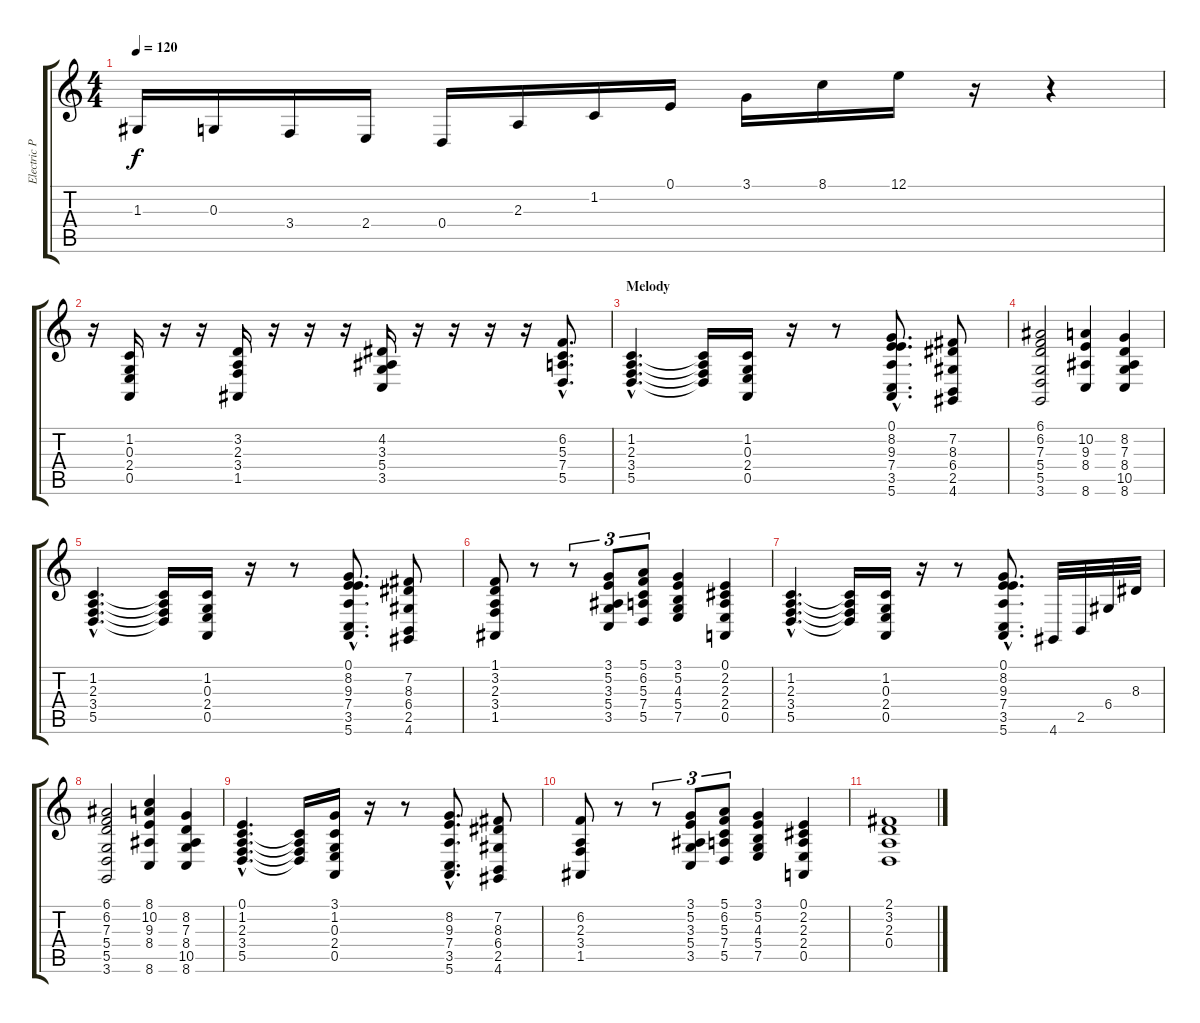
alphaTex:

\track ("Electric Piano" "Electric P") {instrument electricpiano1}
\staff {score tabs}
\tuning (E4 B3 G3 D3 A2 E2) {hide}
\ts (4 4)
\tempo 120
\clef g2
\ks c
1.3.16{dy f} 0.3.16 3.4.16 2.4.16 0.4.16 2.3.16 1.2.16 0.1.16 3.1.16 8.1.16 12.1.16 r.16 r.4 |
r.16 (1.2 0.3 2.4 0.5).16 r.16 r.16 (3.2 2.3 3.4 1.5).16 r.16 r.16 r.16 (4.2 3.3 5.4 3.5).16 r.16 r.16 r.16 r.16 (6.2{hac} 5.3{hac} 7.4{hac} 5.5{hac}).8{d} |
\section ("" "Melody")
(1.2{hac} 2.3{hac} 3.4{hac} 5.5{hac}).4{d} (1.2{t} 2.3{t} 3.4{t} 5.5{t}).16 (1.2 0.3 2.4 0.5).16 r.16 r.8 (0.1{hac} 8.2{hac} 9.3{hac} 7.4{hac} 3.5{hac} 5.6{hac}).8{d} (7.2 8.3 6.4 2.5 4.6).8 |
(6.1 6.2 7.3 5.4 5.5 3.6).2 (10.2 9.3 8.4 8.6).4 (8.2 7.3 8.4 10.5 8.6).4 |
(1.2{hac} 2.3{hac} 3.4{hac} 5.5{hac}).4{d} (1.2{t} 2.3{t} 3.4{t} 5.5{t}).16 (1.2 0.3 2.4 0.5).16 r.16 r.8 (0.1{hac} 8.2{hac} 9.3{hac} 7.4{hac} 3.5{hac} 5.6{hac}).8{d} (7.2 8.3 6.4 2.5 4.6).8 |
(1.1 3.2 2.3 3.4 1.5).8 r.8 r.8{tu (3 2)} (3.1 5.2 3.3 5.4 3.5).8{tu (3 2)} (5.1 6.2 5.3 7.4 5.5).8{tu (3 2)} (3.1 5.2 4.3 5.4 7.5).4 (0.1 2.2 2.3 2.4 0.5).4 |
(1.2{hac} 2.3{hac} 3.4{hac} 5.5{hac}).4{d} (1.2{t} 2.3{t} 3.4{t} 5.5{t}).16 (1.2 0.3 2.4 0.5).16 r.16 r.8 (0.1{hac} 8.2{hac} 9.3{hac} 7.4{hac} 3.5{hac} 5.6{hac}).8{d} 4.6.32 2.5.32 6.4.32 8.3.32 |
(6.1 6.2 7.3 5.4 5.5 3.6).2 (8.1 10.2 9.3 8.4 8.6).4 (8.2 7.3 8.4 10.5 8.6).4 |
(0.1{hac} 1.2{hac} 2.3{hac} 3.4{hac} 5.5{hac}).4{d} (1.2{t} 2.3{t} 3.4{t} 5.5{t}).16 (3.1 1.2 0.3 2.4 0.5).16 r.16 r.8 (8.2{hac} 9.3{hac} 7.4{hac} 3.5{hac} 5.6{hac}).8{d} (7.2 8.3 6.4 2.5 4.6).8 |
(6.2 2.3 3.4 1.5).8 r.8 r.8{tu (3 2)} (3.1 5.2 3.3 5.4 3.5).8{tu (3 2)} (5.1 6.2 5.3 7.4 5.5).8{tu (3 2)} (3.1 5.2 4.3 5.4 7.5).4 (0.1 2.2 2.3 2.4 0.5).4 |
(2.1 3.2 2.3 0.4).1
